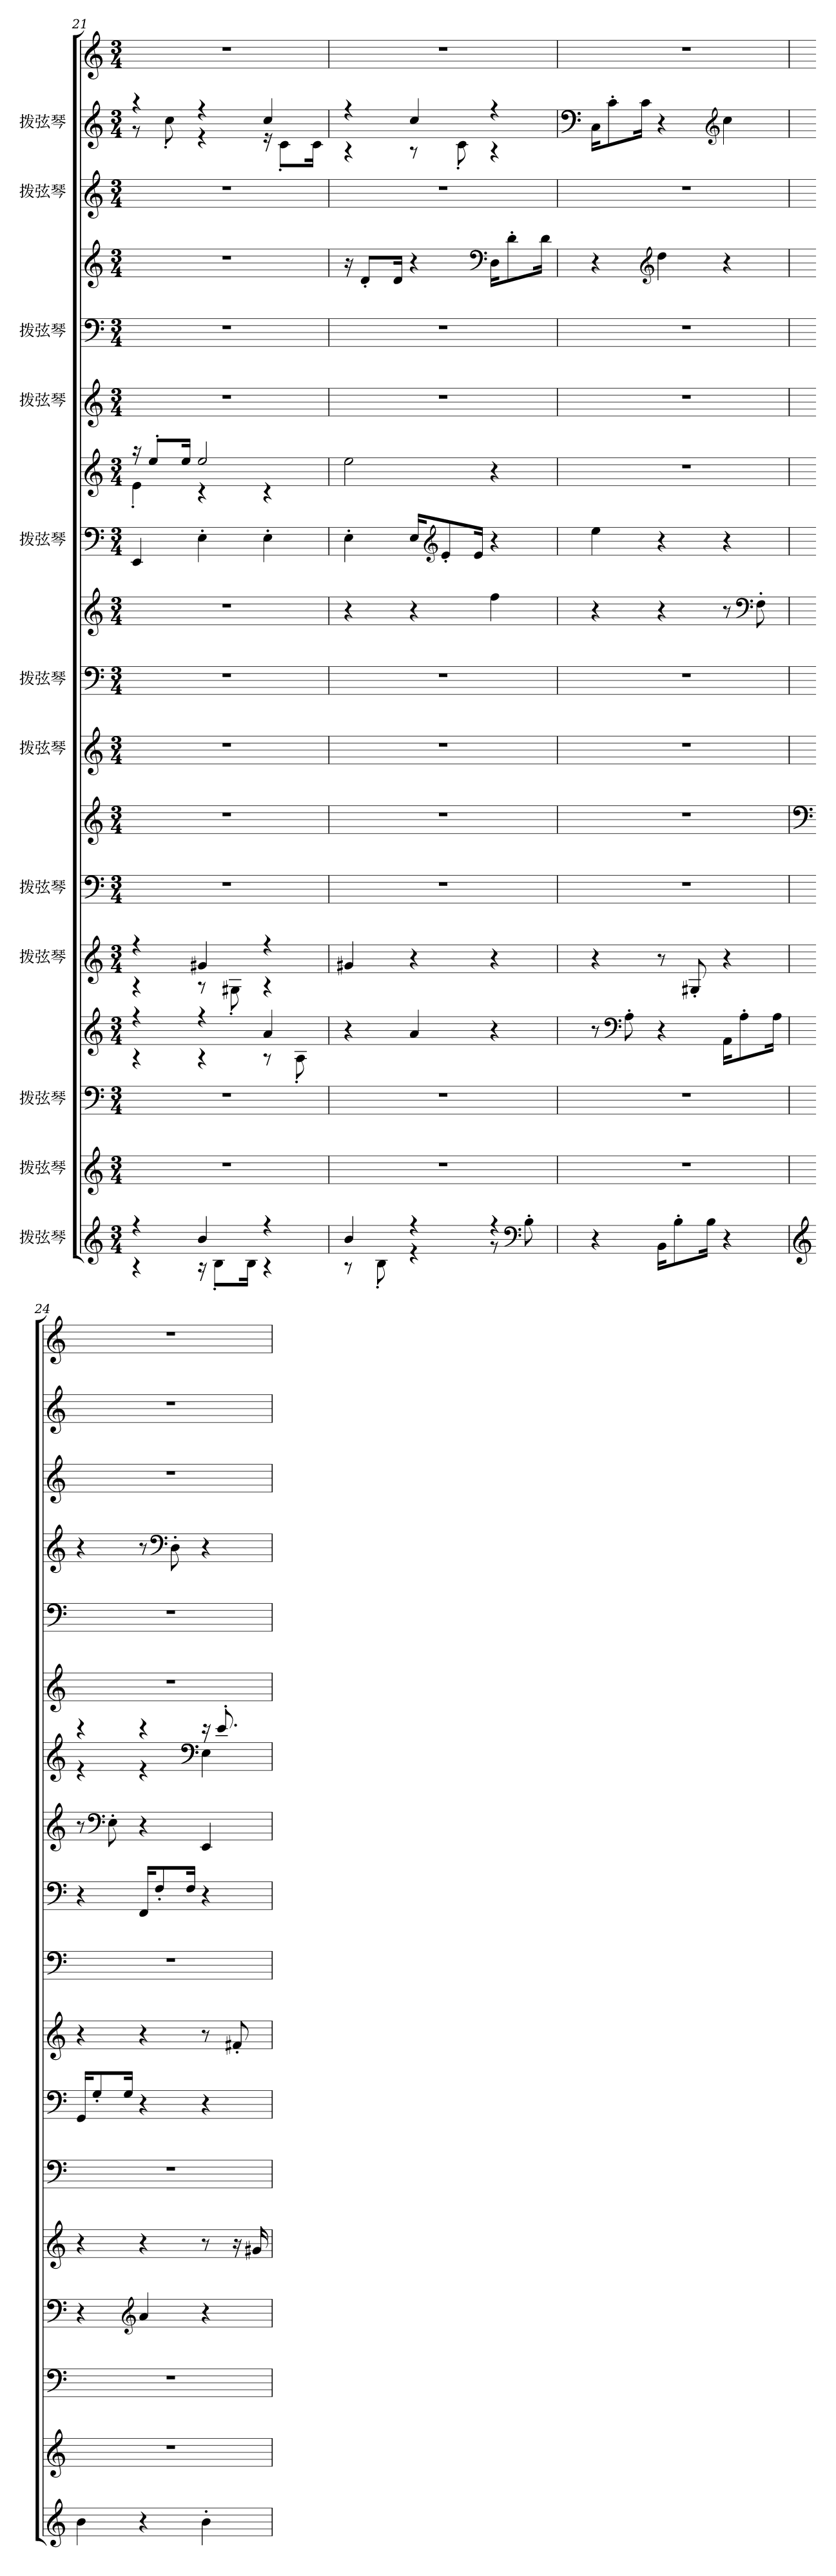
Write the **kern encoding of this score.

**kern	**kern	**kern	**kern	**kern	**kern	**kern	**kern	**kern	**kern	**kern	**kern	**kern	**kern	**kern	**kern	**kern	**kern
*part12	*part11	*part10	*part10	*part9	*part8	*part8	*part7	*part6	*part6	*part5	*part5	*part4	*part3	*part3	*part2	*part1	*part1
*staff18	*staff17	*staff16	*staff15	*staff14	*staff13	*staff12	*staff11	*staff10	*staff9	*staff8	*staff7	*staff6	*staff5	*staff4	*staff3	*staff2	*staff1
*I"拨弦琴	*I"拨弦琴	*I"拨弦琴	*	*I"拨弦琴	*I"拨弦琴	*	*I"拨弦琴	*I"拨弦琴	*	*I"拨弦琴	*	*I"拨弦琴	*I"拨弦琴	*	*I"拨弦琴	*I"拨弦琴	*
!!LO:PB:g=z
*clefG2	*clefG2	*clefF4	*clefG2	*clefG2	*clefF4	*clefG2	*clefG2	*clefF4	*clefG2	*clefF4	*clefG2	*clefG2	*clefF4	*clefG2	*clefG2	*clefG2	*clefG2
*k[]	*k[]	*k[]	*k[]	*k[]	*k[]	*k[]	*k[]	*k[]	*k[]	*k[]	*k[]	*k[]	*k[]	*k[]	*k[]	*k[]	*k[]
*M3/4	*M3/4	*M3/4	*M3/4	*M3/4	*M3/4	*M3/4	*M3/4	*M3/4	*M3/4	*M3/4	*M3/4	*M3/4	*M3/4	*M3/4	*M3/4	*M3/4	*M3/4
=21	=21	=21	=21	=21	=21	=21	=21	=21	=21	=21	=21	=21	=21	=21	=21	=21	=21
*^	*	*	*^	*^	*	*	*	*	*	*	*^	*	*	*	*	*^	*
4r	4r	2.r	2.r	4r	4r	4r	4r	2.r	2.r	2.r	2.r	2.r	4EE/	16r	4e'\	2.r	2.r	2.r	2.r	4r	8r	2.r
.	.	.	.	.	.	.	.	.	.	.	.	.	.	8ee'/L	.	.	.	.	.	.	.	.
.	.	.	.	.	.	.	.	.	.	.	.	.	.	.	.	.	.	.	.	.	8cc'\	.
.	.	.	.	.	.	.	.	.	.	.	.	.	.	16ee/Jk	.	.	.	.	.	.	.	.
4b/	16r	.	.	4r	4r	4g#X/	8r	.	.	.	.	.	4E'\	2ee/	4r	.	.	.	.	4r	4r	.
.	8B'\L	.	.	.	.	.	.	.	.	.	.	.	.	.	.	.	.	.	.	.	.	.
.	.	.	.	.	.	.	8G#X'\	.	.	.	.	.	.	.	.	.	.	.	.	.	.	.
.	16B\Jk	.	.	.	.	.	.	.	.	.	.	.	.	.	.	.	.	.	.	.	.	.
4r	4r	.	.	4a/	8r	4r	4r	.	.	.	.	.	4E'\	.	4r	.	.	.	.	4cc/	16r	.
.	.	.	.	.	.	.	.	.	.	.	.	.	.	.	.	.	.	.	.	.	8c'\L	.
.	.	.	.	.	8A'\	.	.	.	.	.	.	.	.	.	.	.	.	.	.	.	.	.
.	.	.	.	.	.	.	.	.	.	.	.	.	.	.	.	.	.	.	.	.	16c\Jk	.
*	*	*	*	*v	*v	*	*	*	*	*	*	*	*	*v	*v	*	*	*	*	*	*	*
*	*	*	*	*	*v	*v	*	*	*	*	*	*	*	*	*	*	*	*	*	*
=22	=22	=22	=22	=22	=22	=22	=22	=22	=22	=22	=22	=22	=22	=22	=22	=22	=22	=22	=22
4b/	8r	2.r	2.r	4r	4g#X/	2.r	2.r	2.r	2.r	4r	4E'\	2ee\	2.r	2.r	16r	2.r	4r	4r	2.r
.	.	.	.	.	.	.	.	.	.	.	.	.	.	.	8d'/L	.	.	.	.
.	8B'\	.	.	.	.	.	.	.	.	.	.	.	.	.	.	.	.	.	.
.	.	.	.	.	.	.	.	.	.	.	.	.	.	.	16d/Jk	.	.	.	.
4r	4r	.	.	4a/	4r	.	.	.	.	4r	16E/KL	.	.	.	4r	.	4cc/	8r	.
*	*	*	*	*	*	*	*	*	*	*	*clefG2	*	*	*	*	*	*	*	*
.	.	.	.	.	.	.	.	.	.	.	8e'/	.	.	.	.	.	.	.	.
.	.	.	.	.	.	.	.	.	.	.	.	.	.	.	.	.	.	8c'\	.
.	.	.	.	.	.	.	.	.	.	.	16e/Jk	.	.	.	.	.	.	.	.
*	*	*	*	*	*	*	*	*	*	*	*	*	*	*	*clefF4	*	*	*	*
4r	8r	.	.	4r	4r	.	.	.	.	4ff\	4r	4r	.	.	16D\KL	.	4r	4r	.
.	.	.	.	.	.	.	.	.	.	.	.	.	.	.	8d'\	.	.	.	.
*clefF4	*	*	*	*	*	*	*	*	*	*	*	*	*	*	*	*	*	*	*
.	8B'\	.	.	.	.	.	.	.	.	.	.	.	.	.	.	.	.	.	.
.	.	.	.	.	.	.	.	.	.	.	.	.	.	.	16d\Jk	.	.	.	.
*v	*v	*	*	*	*	*	*	*	*	*	*	*	*	*	*	*	*v	*v	*
=23	=23	=23	=23	=23	=23	=23	=23	=23	=23	=23	=23	=23	=23	=23	=23	=23	=23
*	*	*	*	*	*	*	*	*	*	*	*	*	*	*	*	*clefF4	*
4r	2.r	2.r	8r	4r	2.r	2.r	2.r	2.r	4r	4ee\	2.r	2.r	2.r	4r	2.r	16C\KL	2.r
.	.	.	.	.	.	.	.	.	.	.	.	.	.	.	.	8c'\	.
*	*	*	*clefF4	*	*	*	*	*	*	*	*	*	*	*	*	*	*
.	.	.	8A'\	.	.	.	.	.	.	.	.	.	.	.	.	.	.
.	.	.	.	.	.	.	.	.	.	.	.	.	.	.	.	16c\Jk	.
*	*	*	*	*	*	*	*	*	*	*	*	*	*	*clefG2	*	*	*
16BB\KL	.	.	4r	8r	.	.	.	.	4r	4r	.	.	.	4dd\	.	4r	.
8B'\	.	.	.	.	.	.	.	.	.	.	.	.	.	.	.	.	.
.	.	.	.	8G#X'/	.	.	.	.	.	.	.	.	.	.	.	.	.
16B\Jk	.	.	.	.	.	.	.	.	.	.	.	.	.	.	.	.	.
*	*	*	*	*	*	*	*	*	*	*	*	*	*	*	*	*clefG2	*
4r	.	.	16AA\KL	4r	.	.	.	.	8r	4r	.	.	.	4r	.	4cc\	.
.	.	.	8A'\	.	.	.	.	.	.	.	.	.	.	.	.	.	.
*	*	*	*	*	*	*	*	*	*clefF4	*	*	*	*	*	*	*	*
.	.	.	.	.	.	.	.	.	8F'\	.	.	.	.	.	.	.	.
.	.	.	16A\Jk	.	.	.	.	.	.	.	.	.	.	.	.	.	.
!!LO:PB:g=z
=24	=24	=24	=24	=24	=24	=24	=24	=24	=24	=24	=24	=24	=24	=24	=24	=24	=24
*clefG2	*	*	*	*	*	*clefF4	*	*	*	*	*	*	*	*	*	*	*
*	*	*	*	*	*	*	*	*	*	*	*^	*	*	*	*	*	*
4b\	2.r	2.r	4r	4r	2.r	16GG/KL	4r	2.r	4r	8r	4r	4r	2.r	2.r	4r	2.r	2.r	2.r
.	.	.	.	.	.	8G'/	.	.	.	.	.	.	.	.	.	.	.	.
*	*	*	*	*	*	*	*	*	*	*clefF4	*	*	*	*	*	*	*	*
.	.	.	.	.	.	.	.	.	.	8E'\	.	.	.	.	.	.	.	.
.	.	.	.	.	.	16G/Jk	.	.	.	.	.	.	.	.	.	.	.	.
*	*	*	*clefG2	*	*	*	*	*	*	*	*	*	*	*	*	*	*	*
4r	.	.	4a/	4r	.	4r	4r	.	16FF/KL	4r	4r	4r	.	.	8r	.	.	.
.	.	.	.	.	.	.	.	.	8F'/	.	.	.	.	.	.	.	.	.
*	*	*	*	*	*	*	*	*	*	*	*	*	*	*	*clefF4	*	*	*
.	.	.	.	.	.	.	.	.	.	.	.	.	.	.	8D'\	.	.	.
.	.	.	.	.	.	.	.	.	16F/Jk	.	.	.	.	.	.	.	.	.
*	*	*	*	*	*	*	*	*	*	*	*clefF4	*	*	*	*	*	*	*
4b'\	.	.	4r	8r	.	4r	8r	.	4r	4EE/	16r	4E\	.	.	4r	.	.	.
.	.	.	.	.	.	.	.	.	.	.	8.e'/	.	.	.	.	.	.	.
.	.	.	.	16r	.	.	8f#X'/	.	.	.	.	.	.	.	.	.	.	.
.	.	.	.	16g#X/	.	.	.	.	.	.	.	.	.	.	.	.	.	.
*	*	*	*	*	*	*	*	*	*	*	*v	*v	*	*	*	*	*	*
=	=	=	=	=	=	=	=	=	=	=	=	=	=	=	=	=	=
*-	*-	*-	*-	*-	*-	*-	*-	*-	*-	*-	*-	*-	*-	*-	*-	*-	*-
